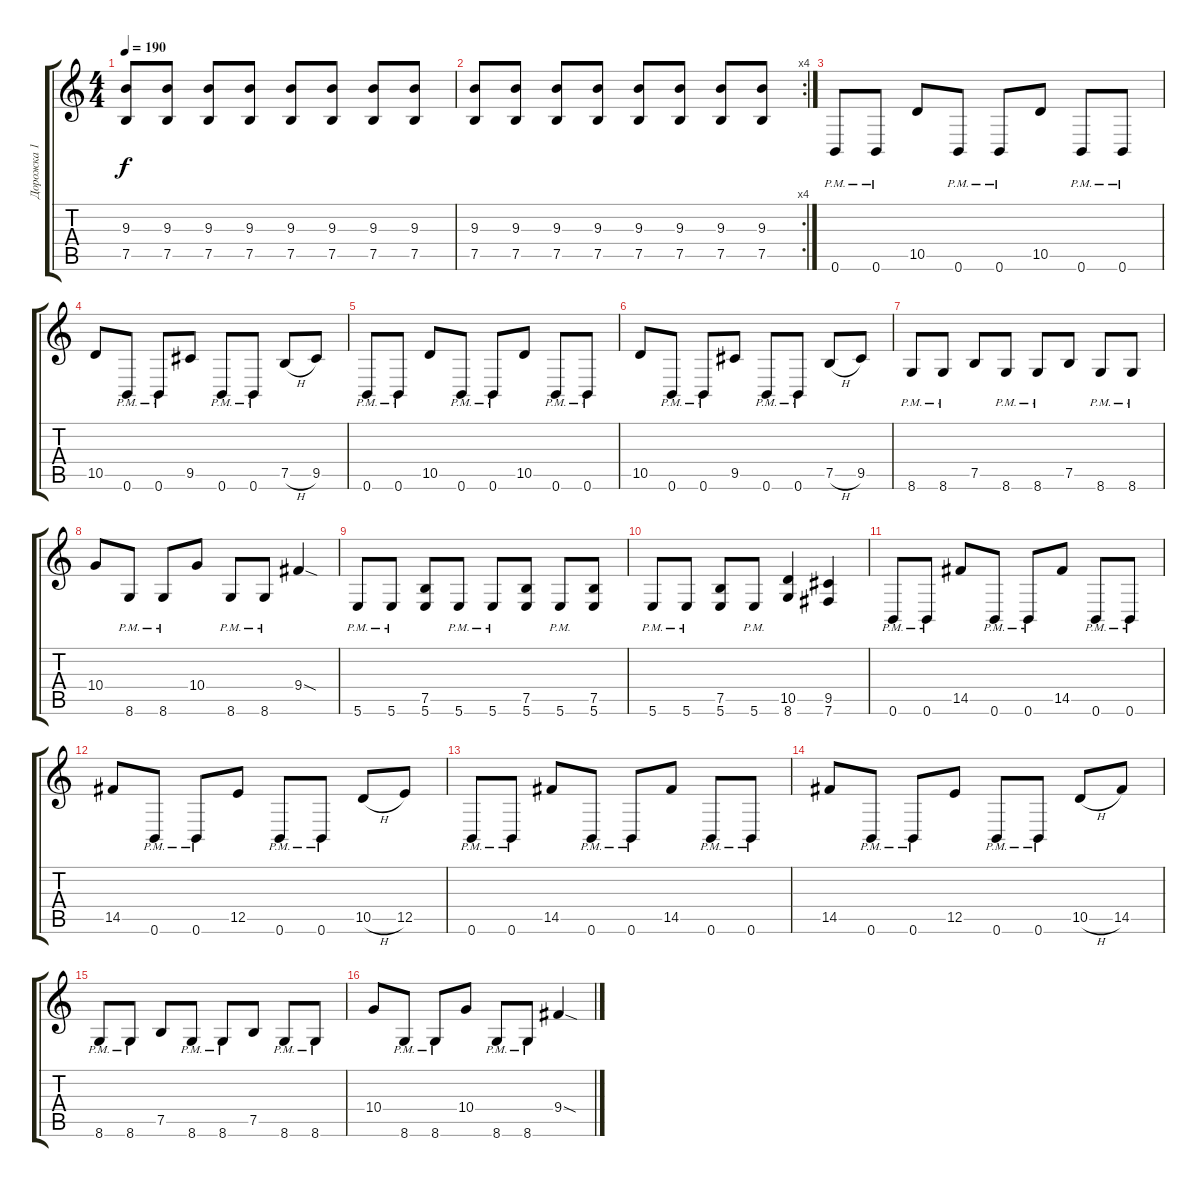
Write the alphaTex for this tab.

\track ("Дорожка 1" "Дорожка 1") {instrument distortionguitar}
\staff {score tabs}
\tuning (B3 Gb3 D3 A2 E2 B1) {hide}
\ts (4 4)
\tempo 190
\clef g2
\ks c
(9.3 7.5).8{dy f} (9.3 7.5).8 (9.3 7.5).8 (9.3 7.5).8 (9.3 7.5).8 (9.3 7.5).8 (9.3 7.5).8 (9.3 7.5).8 |
\rc 4
(9.3 7.5).8 (9.3 7.5).8 (9.3 7.5).8 (9.3 7.5).8 (9.3 7.5).8 (9.3 7.5).8 (9.3 7.5).8 (9.3 7.5).8 |
0.6{pm}.8 0.6{pm}.8 10.5.8 0.6{pm}.8 0.6{pm}.8 10.5.8 0.6{pm}.8 0.6{pm}.8 |
10.5.8 0.6{pm}.8 0.6{pm}.8 9.5.8 0.6{pm}.8 0.6{pm}.8 7.5{h}.8 9.5.8 |
0.6{pm}.8 0.6{pm}.8 10.5.8 0.6{pm}.8 0.6{pm}.8 10.5.8 0.6{pm}.8 0.6{pm}.8 |
10.5.8 0.6{pm}.8 0.6{pm}.8 9.5.8 0.6{pm}.8 0.6{pm}.8 7.5{h}.8 9.5.8 |
8.6{pm}.8 8.6{pm}.8 7.5.8 8.6{pm}.8 8.6{pm}.8 7.5.8 8.6{pm}.8 8.6{pm}.8 |
10.4.8 8.6{pm}.8 8.6{pm}.8 10.4.8 8.6{pm}.8 8.6{pm}.8 9.4{sod}.4 |
5.6{pm}.8 5.6{pm}.8 (7.5 5.6).8 5.6{pm}.8 5.6{pm}.8 (7.5 5.6).8 5.6{pm}.8 (7.5 5.6).8 |
5.6{pm}.8 5.6{pm}.8 (7.5 5.6).8 5.6{pm}.8 (10.5 8.6).4 (9.5 7.6).4 |
0.6{pm}.8 0.6{pm}.8 14.5.8 0.6{pm}.8 0.6{pm}.8 14.5.8 0.6{pm}.8 0.6{pm}.8 |
14.5.8 0.6{pm}.8 0.6{pm}.8 12.5.8 0.6{pm}.8 0.6{pm}.8 10.5{h}.8 12.5.8 |
0.6{pm}.8 0.6{pm}.8 14.5.8 0.6{pm}.8 0.6{pm}.8 14.5.8 0.6{pm}.8 0.6{pm}.8 |
14.5.8 0.6{pm}.8 0.6{pm}.8 12.5.8 0.6{pm}.8 0.6{pm}.8 10.5{h}.8 14.5.8 |
8.6{pm}.8 8.6{pm}.8 7.5.8 8.6{pm}.8 8.6{pm}.8 7.5.8 8.6{pm}.8 8.6{pm}.8 |
10.4.8 8.6{pm}.8 8.6{pm}.8 10.4.8 8.6{pm}.8 8.6{pm}.8 9.4{sod}.4
